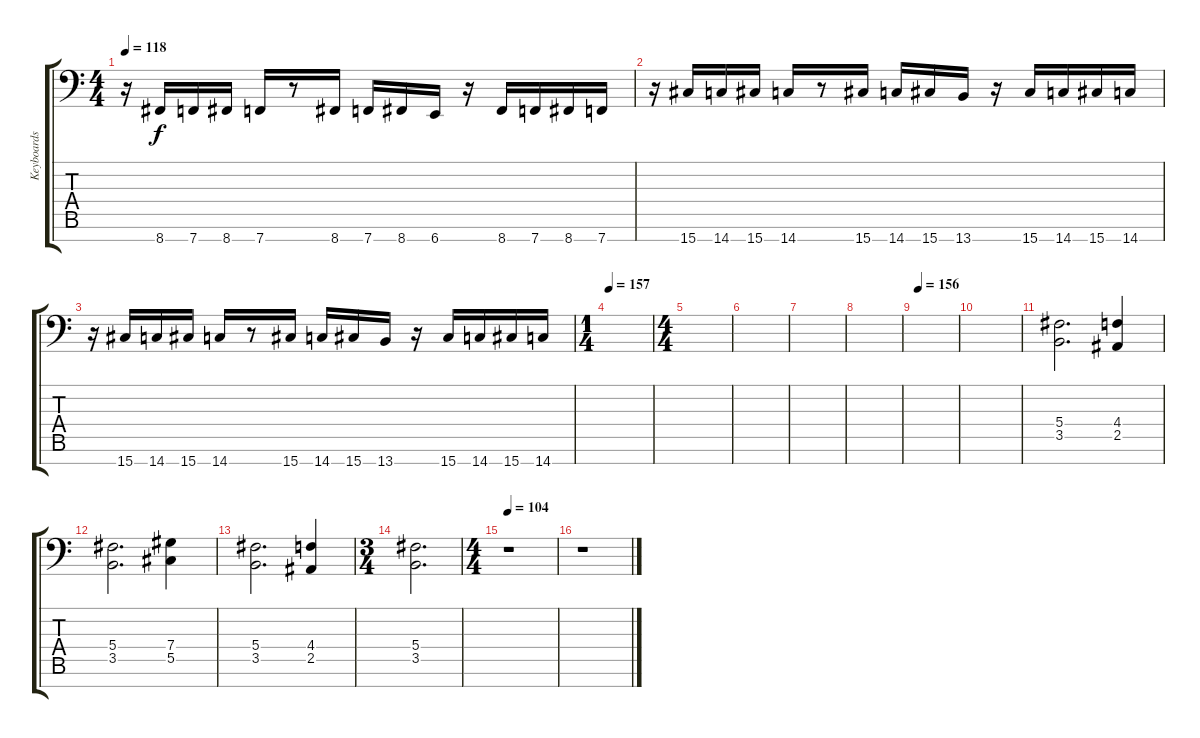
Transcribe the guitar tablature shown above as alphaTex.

\track ("Keyboards" "Keyboards") {instrument lead2sawtooth bank 255}
\staff {score tabs}
\tuning (Eb4 Bb3 Gb3 Db3 Ab2 Eb2 Bb1) {hide}
\ts (4 4)
\tempo 118
\clef f4
\ks c
r.16{dy f} 8.7.16 7.7.16 8.7.16 7.7.16 r.8 8.7.16 7.7.16 8.7.16 6.7.16 r.16 8.7.16 7.7.16 8.7.16 7.7.16 |
r.16 15.7.16 14.7.16 15.7.16 14.7.16 r.8 15.7.16 14.7.16 15.7.16 13.7.16 r.16 15.7.16 14.7.16 15.7.16 14.7.16 |
r.16 15.7.16 14.7.16 15.7.16 14.7.16 r.8 15.7.16 14.7.16 15.7.16 13.7.16 r.16 15.7.16 14.7.16 15.7.16 14.7.16 |
\ts (1 4)
\tempo 157
|
\ts (4 4)
|
|
|
|
\tempo (156 0.08333333333333333)
|
|
(5.4 3.5).2{d} (4.4 2.5).4 |
(5.4 3.5).2{d} (7.4 5.5).4 |
(5.4 3.5).2{d} (4.4 2.5).4 |
\ts (3 4)
(5.4 3.5).2{d} |
\ts (4 4)
\tempo 104
r.1 |
r.1
